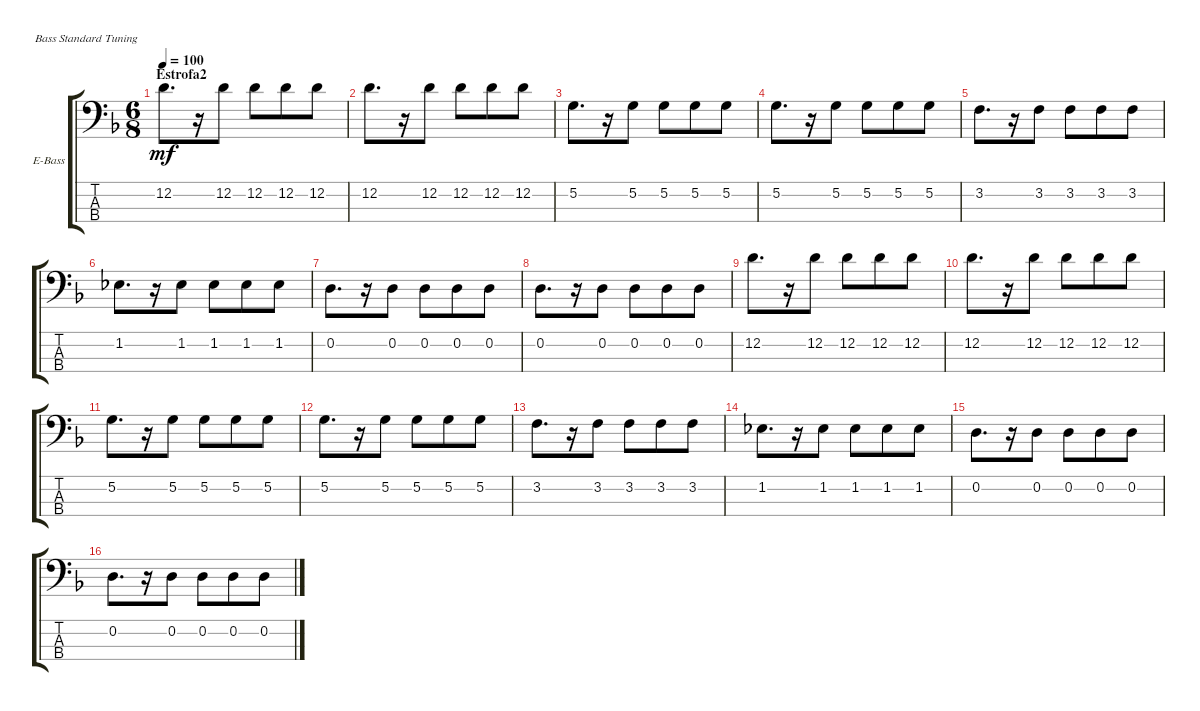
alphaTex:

\defaultSystemsLayout 4
\bracketExtendMode groupsimilarinstruments
\firstSystemTrackNameOrientation horizontal
\otherSystemsTrackNameOrientation horizontal
\track ("Electric Bass" "E-Bass") {instrument electricbassfinger}
\staff {score tabs}
\tuning (G2 D2 A1 E1)
\ts (6 8)
\section ("" "Estrofa2")
\tempo 100
\clef f4
\ks dminor
12.2.8{d dy mf} r.16 12.2.8 12.2.8 12.2.8 12.2.8 |
12.2.8{d} r.16 12.2.8 12.2.8 12.2.8 12.2.8 |
5.2.8{d} r.16 5.2.8 5.2.8 5.2.8 5.2.8 |
5.2.8{d} r.16 5.2.8 5.2.8 5.2.8 5.2.8 |
3.2.8{d} r.16 3.2.8 3.2.8 3.2.8 3.2.8 |
1.2.8{d} r.16 1.2.8 1.2.8 1.2.8 1.2.8 |
0.2.8{d} r.16 0.2.8 0.2.8 0.2.8 0.2.8 |
0.2.8{d} r.16 0.2.8 0.2.8 0.2.8 0.2.8 |
12.2.8{d} r.16 12.2.8 12.2.8 12.2.8 12.2.8 |
12.2.8{d} r.16 12.2.8 12.2.8 12.2.8 12.2.8 |
5.2.8{d} r.16 5.2.8 5.2.8 5.2.8 5.2.8 |
5.2.8{d} r.16 5.2.8 5.2.8 5.2.8 5.2.8 |
3.2.8{d} r.16 3.2.8 3.2.8 3.2.8 3.2.8 |
1.2.8{d} r.16 1.2.8 1.2.8 1.2.8 1.2.8 |
0.2.8{d} r.16 0.2.8 0.2.8 0.2.8 0.2.8 |
0.2.8{d} r.16 0.2.8 0.2.8 0.2.8 0.2.8
